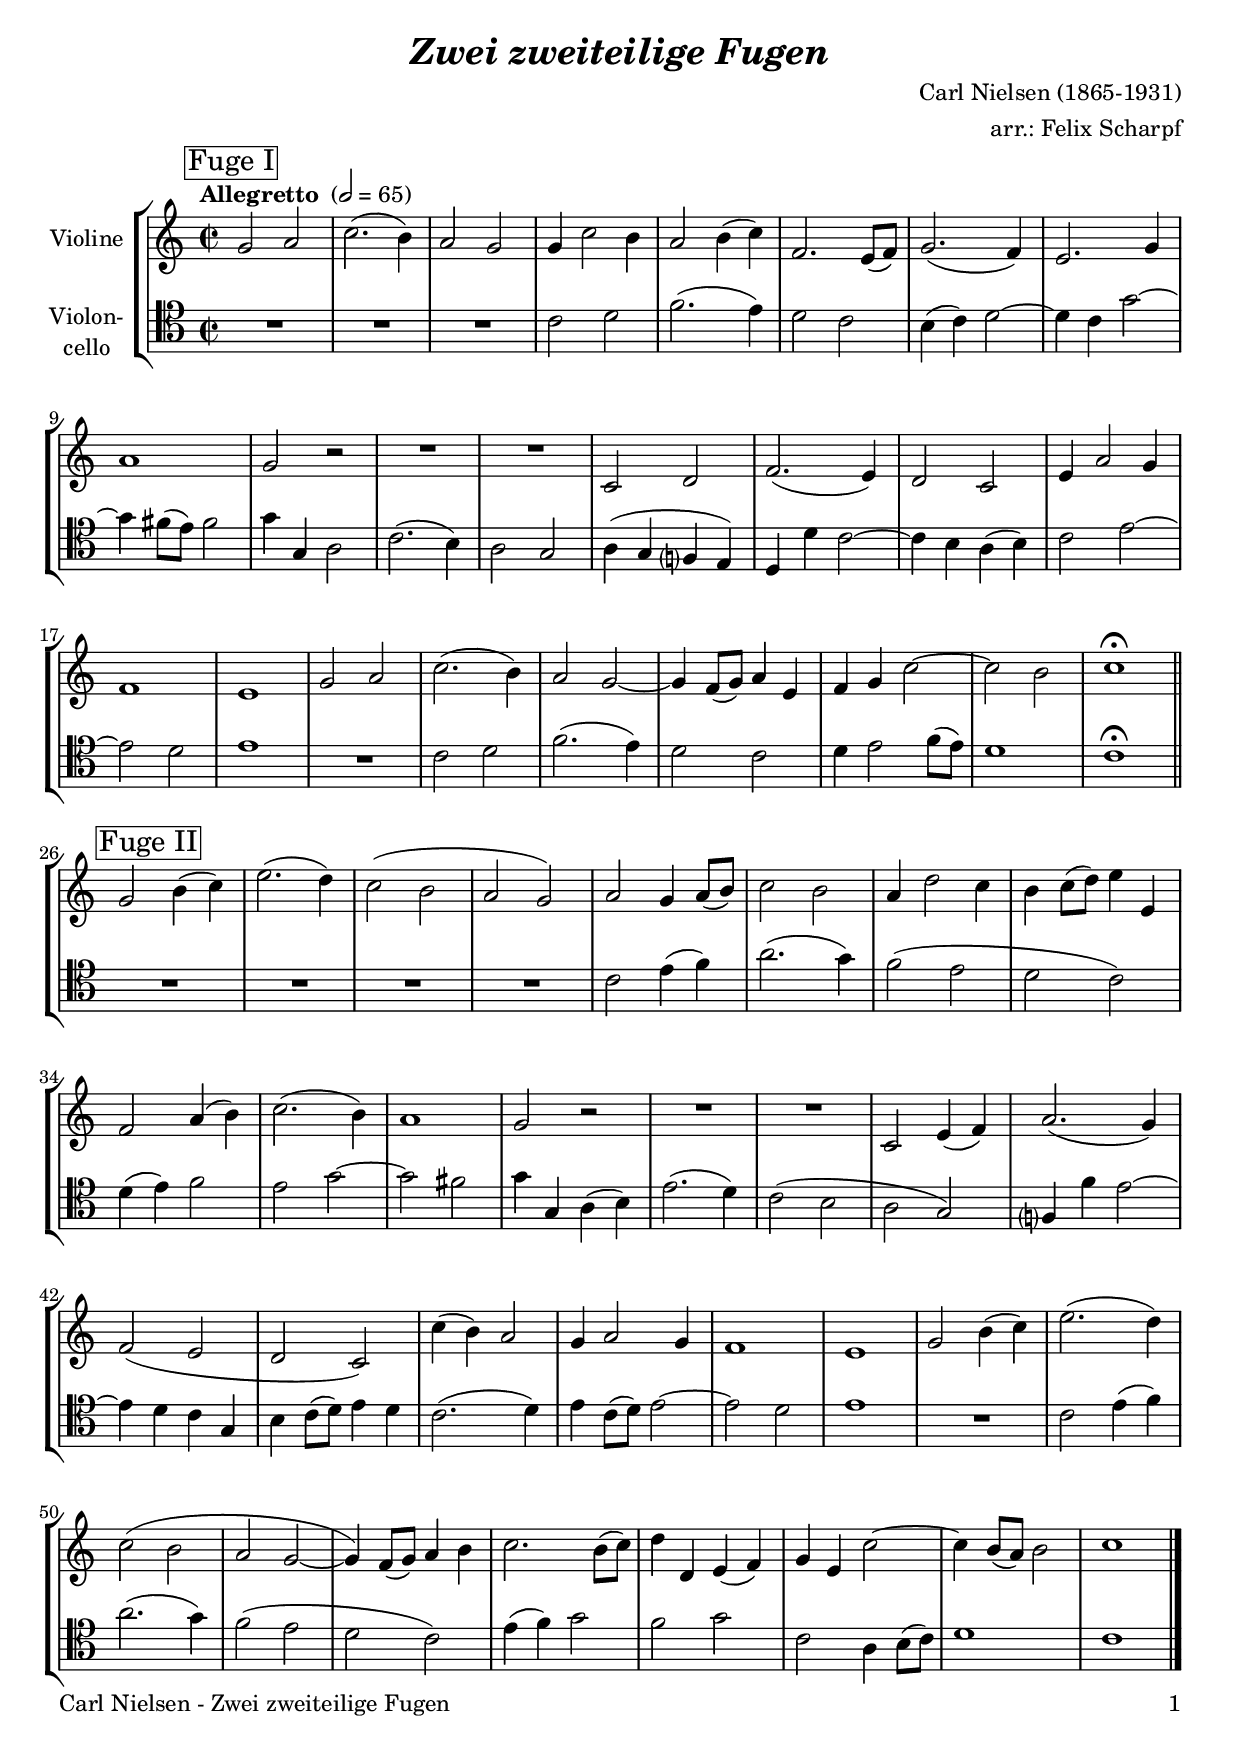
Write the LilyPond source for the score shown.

\version "2.18.2"
\include "deutsch.ly"
  
#(set-global-staff-size 20)

\header {
  title     = \markup \bold \italic "Zwei zweiteilige Fugen"
  composer  = "Carl Nielsen (1865-1931)"
  arranger  = "arr.: Felix Scharpf"
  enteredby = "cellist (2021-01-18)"
%  piece     = ""
}

voiceconsts = {
  \key f \major
  \time 2/2
  \clef "treble"
%  \numericTimeSignature
  % Set default beaming for all staves
%  \set Timing.beamExceptions = #'()
%  \set Timing.baseMoment     = #(ly:make-moment 1 4)
%  \set Timing.beatStructure  = #'(1 1 1)
  \tempo "Allegretto " 2=65
}

mivl = "violin"
%miba = "pizzicato strings"
miba = "cello"

boxa =  \mark \markup \box "Fuge I"
boxb = { \bar "||" \mark \markup \box "Fuge II" }

va = \relative c'' {
  \voiceconsts
  
  \boxa
  c2 d
  f2.( e4)
  d2 c
  c4 f2 e4
  d2 e4( f)
  b,2. a8( b)
  c2.( b4)
  a2. c4
  d1
  c2 r

  R1*2
  f,2 g
  b2.( a4)
  g2 f
  a4 d2 c4
  b1
  a

  c2 d
  f2.( e4)
  d2 c~
  c4 b8( c) d4 a
  b c f2~
  f e
  f1\fermata
  \boxb

  c2 e4( f)
  a2.( g4)
  f2( e
  d c)
  d c4 d8( e)
  f2 e
  d4 g2 f4
  e f8( g) a4 a,
  b2 d4( e)
  f2.( e4)

  d1
  c2 r
  R1*2
  f,2 a4( b)
  d2.( c4)
  b2( a
  g f)
  f'4( e) d2
  c4 d2 c4
  b1

  a
  c2 e4( f)
  a2.( g4)
  f2( e
  d c~
  c4) b8( c) d4 e
  f2. e8( f)
  g4 g, a( b)
  c a f'2~
  f4 e8( d) e2
  f1 \bar "|."
}

vb = \relative c' {
  \voiceconsts
  \clef "tenor"
  
  \boxa
  R1*3
  f2 g
  b2.( a4)
  g2 f
  e4( f) g2~
  g4 f c'2~
  c4 h8( a) h2
  c4 c, d2

  f2.( e4)
  d2 c
  d4( c b? a)
  g g' f2~
  f4 e d( e)
  f2 a~
  a g
  a1

  R
  f2 g
  b2.( a4)
  g2 f
  g4 a2 b8( a)
  g1
  f\fermata
  \boxb

  R1*4
  f2 a4( b)
  d2.( c4)
  b2( a
  g f)
  g4( a) b2
  a c~

  c h
  c4 c, d( e)
  a2.( g4)
  f2( e
  d c)
  b?4 b' a2~
  a4 g f c
  e f8( g) a4 g
  f2.( g4)
  a f8( g) a2~
  a g

  a1
  R
  f2 a4( b)
  d2.( c4)
  b2( a
  g f)
  a4( b) c2
  b c
  f, d4 e8( f)
  g1
  f \bar "|."
}


music = \new StaffGroup <<
      \new Staff {
	\set Staff.midiInstrument = \mivl
	\set Staff.instrumentName = \markup \center-column { "Violine" }
	\transpose f c { \va }
      }

      \new Staff {
	\set Staff.midiInstrument = \miba
	\set Staff.instrumentName = \markup \center-column { "Violon-" "cello" }
	\transpose f c { \vb }
      }
>>

\book {
   \paper {
    print-page-number = ##t
    print-first-page-number = ##t
    ragged-last-bottom = ##f
    oddHeaderMarkup = \markup \null
    evenHeaderMarkup = \markup \null
    oddFooterMarkup = \markup {
      \fill-line {
        \on-the-fly #print-page-number-check-first
        "Carl Nielsen - Zwei zweiteilige Fugen" \fromproperty #'page:page-number-string
      }
    }
    evenFooterMarkup = \oddFooterMarkup
  } \score {
    \music
    \layout {}
  }

  \score {
    \unfoldRepeats \music

    \midi {
      \context {
        \Score
      }
    }
  }
}